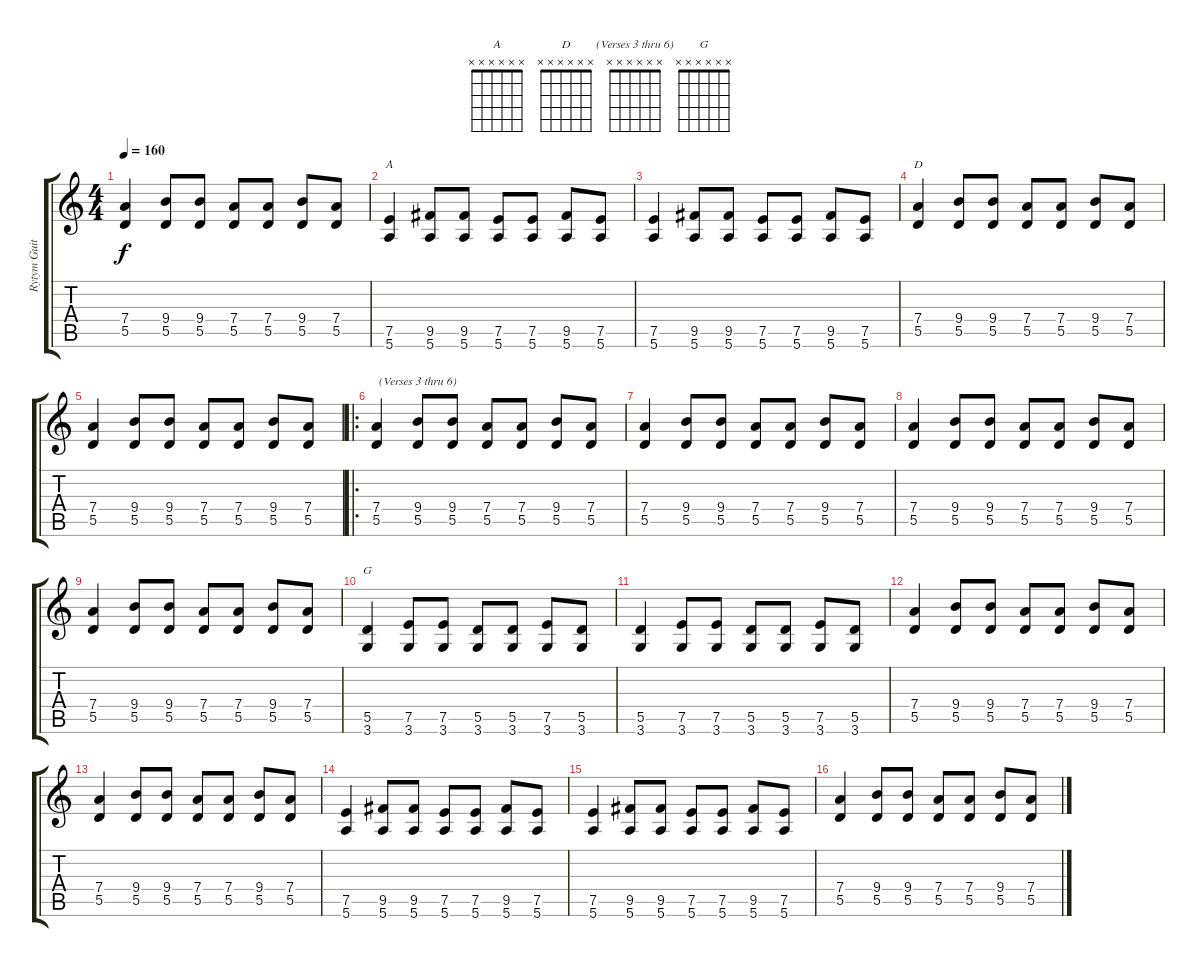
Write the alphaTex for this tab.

\track ("Rytym Guitar" "Rytym Guit") {instrument electricguitarclean}
\staff {score tabs}
\tuning (E4 B3 G3 D3 A2 E2) {hide}
\chord ("A" x x x x x x) {firstfret 0}
\chord ("D" x x x x x x) {firstfret 0}
\chord ("(Verses 3 thru 6)" x x x x x x) {firstfret 0}
\chord ("G" x x x x x x) {firstfret 0}
\ts (4 4)
\tempo 160
\clef g2
\ks c
(7.4 5.5).4{dy f} (9.4 5.5).8 (9.4 5.5).8 (7.4 5.5).8 (7.4 5.5).8 (9.4 5.5).8 (7.4 5.5).8 |
(7.5 5.6).4{ch "A"} (9.5 5.6).8 (9.5 5.6).8 (7.5 5.6).8 (7.5 5.6).8 (9.5 5.6).8 (7.5 5.6).8 |
(7.5 5.6).4 (9.5 5.6).8 (9.5 5.6).8 (7.5 5.6).8 (7.5 5.6).8 (9.5 5.6).8 (7.5 5.6).8 |
(7.4 5.5).4{ch "D"} (9.4 5.5).8 (9.4 5.5).8 (7.4 5.5).8 (7.4 5.5).8 (9.4 5.5).8 (7.4 5.5).8 |
(7.4 5.5).4 (9.4 5.5).8 (9.4 5.5).8 (7.4 5.5).8 (7.4 5.5).8 (9.4 5.5).8 (7.4 5.5).8 |
\ro
(7.4 5.5).4 (9.4 5.5).8{ch "(Verses 3 thru 6)"} (9.4 5.5).8 (7.4 5.5).8 (7.4 5.5).8 (9.4 5.5).8 (7.4 5.5).8 |
(7.4 5.5).4 (9.4 5.5).8 (9.4 5.5).8 (7.4 5.5).8 (7.4 5.5).8 (9.4 5.5).8 (7.4 5.5).8 |
(7.4 5.5).4 (9.4 5.5).8 (9.4 5.5).8 (7.4 5.5).8 (7.4 5.5).8 (9.4 5.5).8 (7.4 5.5).8 |
(7.4 5.5).4 (9.4 5.5).8 (9.4 5.5).8 (7.4 5.5).8 (7.4 5.5).8 (9.4 5.5).8 (7.4 5.5).8 |
(5.5 3.6).4{ch "G"} (7.5 3.6).8 (7.5 3.6).8 (5.5 3.6).8 (5.5 3.6).8 (7.5 3.6).8 (5.5 3.6).8 |
(5.5 3.6).4 (7.5 3.6).8 (7.5 3.6).8 (5.5 3.6).8 (5.5 3.6).8 (7.5 3.6).8 (5.5 3.6).8 |
(7.4 5.5).4 (9.4 5.5).8 (9.4 5.5).8 (7.4 5.5).8 (7.4 5.5).8 (9.4 5.5).8 (7.4 5.5).8 |
(7.4 5.5).4 (9.4 5.5).8 (9.4 5.5).8 (7.4 5.5).8 (7.4 5.5).8 (9.4 5.5).8 (7.4 5.5).8 |
(7.5 5.6).4 (9.5 5.6).8 (9.5 5.6).8 (7.5 5.6).8 (7.5 5.6).8 (9.5 5.6).8 (7.5 5.6).8 |
(7.5 5.6).4 (9.5 5.6).8 (9.5 5.6).8 (7.5 5.6).8 (7.5 5.6).8 (9.5 5.6).8 (7.5 5.6).8 |
(7.4 5.5).4 (9.4 5.5).8 (9.4 5.5).8 (7.4 5.5).8 (7.4 5.5).8 (9.4 5.5).8 (7.4 5.5).8
